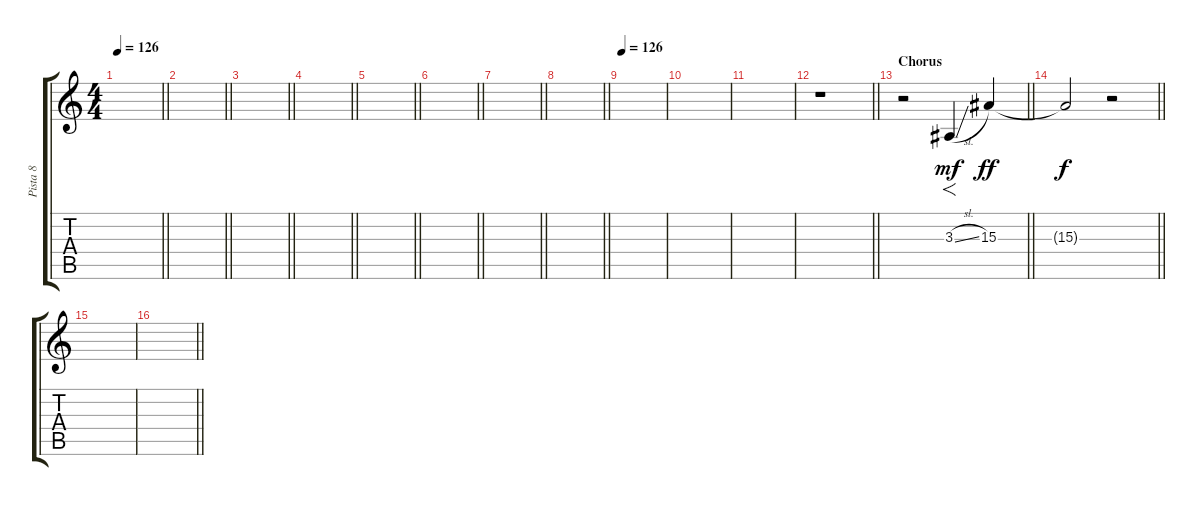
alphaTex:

\track ("Pista 8" "Pista 8") {instrument cello}
\staff {score tabs}
\tuning (E4 B3 G3 D3 A2 E2) {hide}
\ts (4 4)
\tempo 126
\clef g2
\barLineRight lightlight
\ks c
|
\barLineRight lightlight
|
\barLineRight lightlight
|
\barLineRight lightlight
|
\barLineRight lightlight
|
\barLineRight lightlight
|
\barLineRight lightlight
|
\barLineRight lightlight
|
\tempo 126
|
|
|
\barLineRight lightlight
r.1 |
\section ("" "Chorus")
\barLineRight lightlight
r.2 3.3{sl}.4{f dy mf} 15.3.4{dy ff} |
\barLineRight lightlight
15.3{t}.2{dy f} r.2 |
|
\barLineRight lightlight
